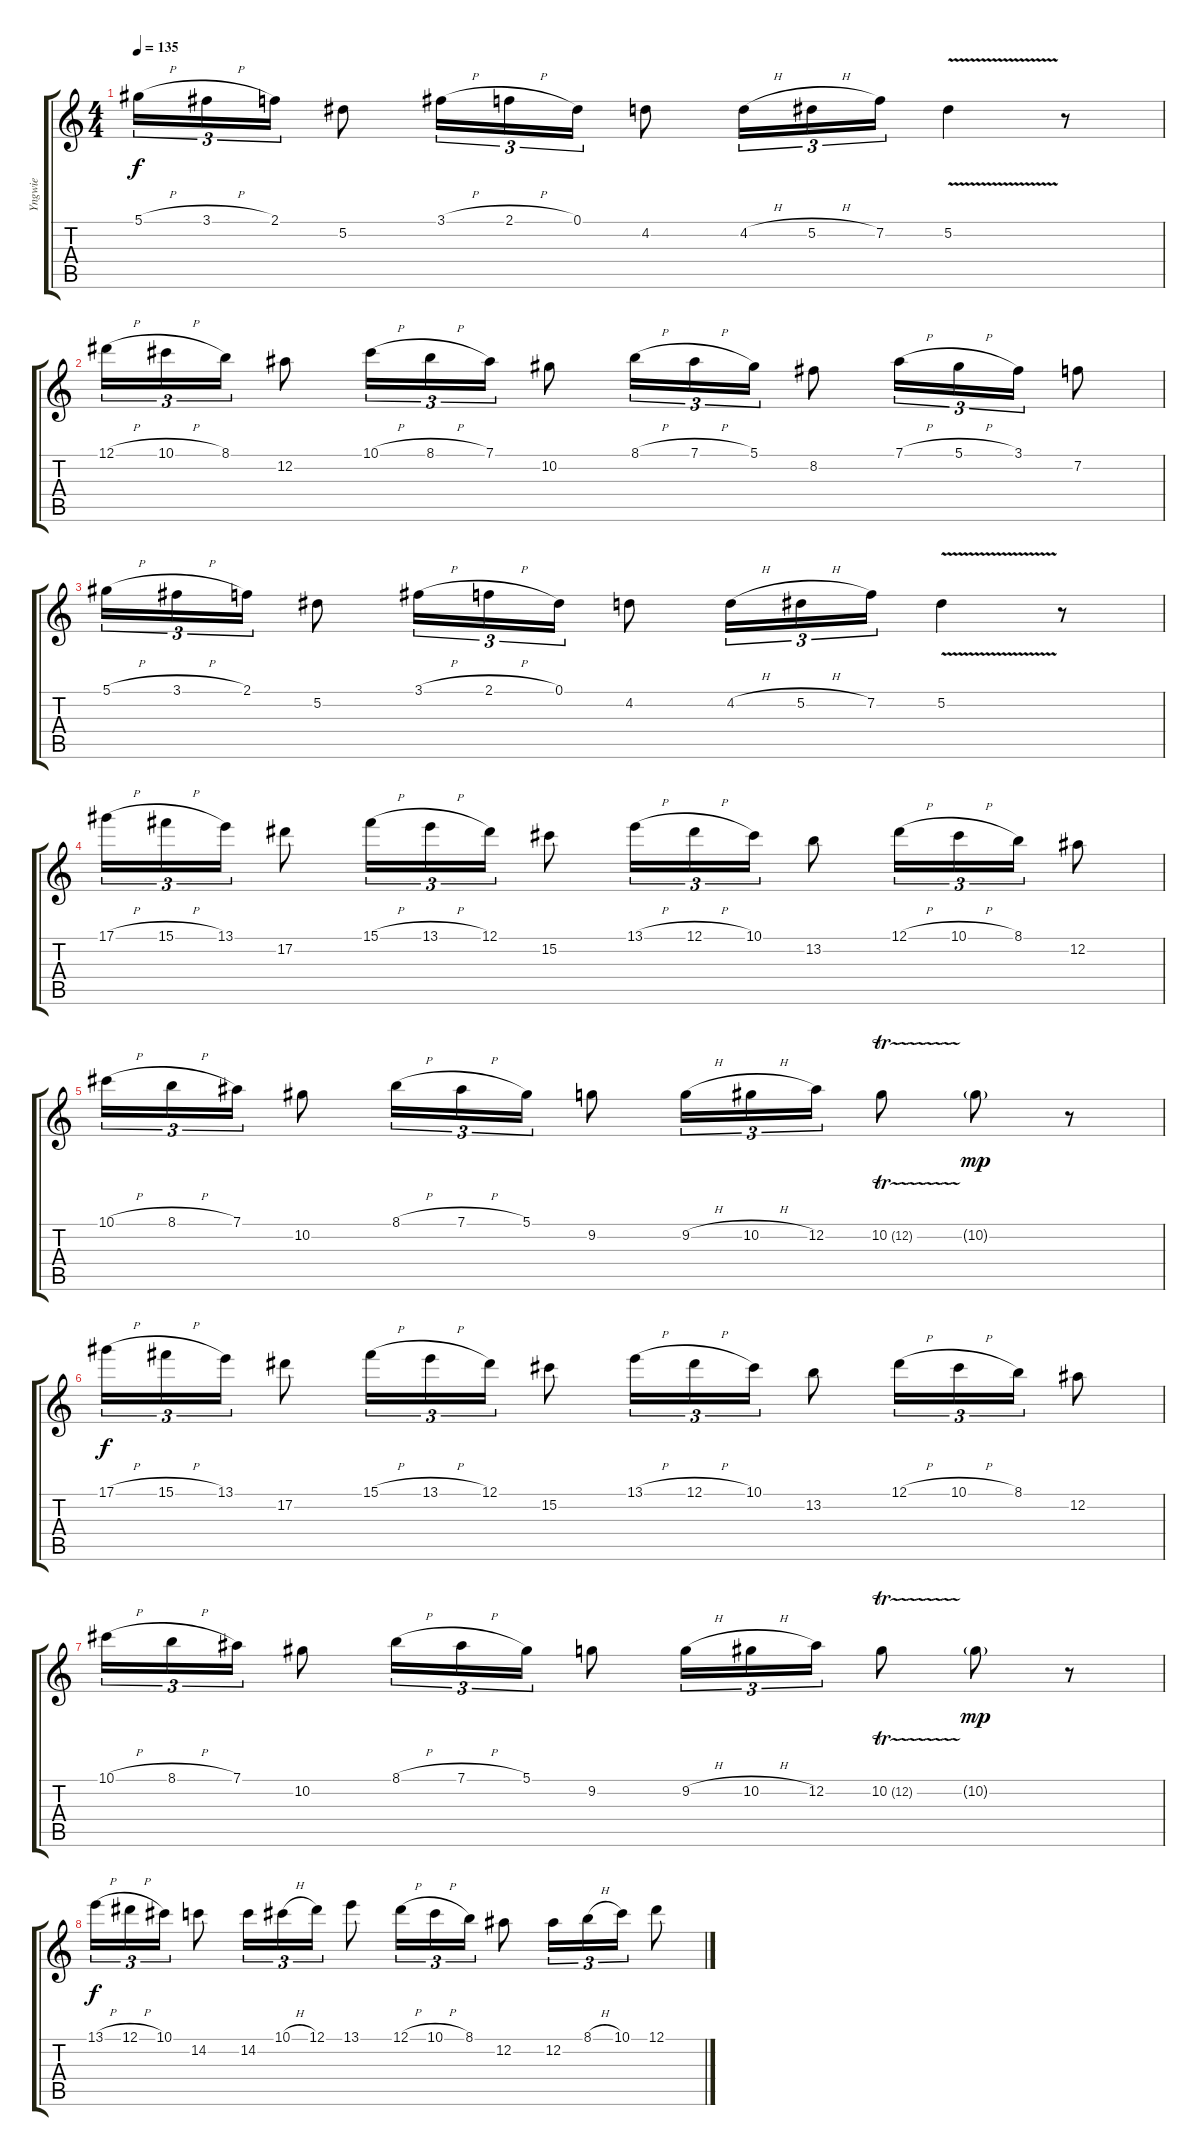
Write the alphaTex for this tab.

\track ("Yngwie" "Yngwie") {instrument overdrivenguitar}
\staff {score tabs}
\tuning (Eb4 Bb3 Gb3 Db3 Ab2 Eb2) {hide}
\ts (4 4)
\tempo 135
\clef g2
\ks c
5.1{h}.16{tu (3 2) dy f} 3.1{h}.16{tu (3 2)} 2.1.16{tu (3 2)} 5.2.8 3.1{h}.16{tu (3 2)} 2.1{h}.16{tu (3 2)} 0.1.16{tu (3 2)} 4.2.8 4.2{h}.16{tu (3 2)} 5.2{h}.16{tu (3 2)} 7.2.16{tu (3 2)} 5.2{v}.4 r.8 |
12.1{h}.16{tu (3 2)} 10.1{h}.16{tu (3 2)} 8.1.16{tu (3 2)} 12.2.8 10.1{h}.16{tu (3 2)} 8.1{h}.16{tu (3 2)} 7.1.16{tu (3 2)} 10.2.8 8.1{h}.16{tu (3 2)} 7.1{h}.16{tu (3 2)} 5.1.16{tu (3 2)} 8.2.8 7.1{h}.16{tu (3 2)} 5.1{h}.16{tu (3 2)} 3.1.16{tu (3 2)} 7.2.8 |
5.1{h}.16{tu (3 2)} 3.1{h}.16{tu (3 2)} 2.1.16{tu (3 2)} 5.2.8 3.1{h}.16{tu (3 2)} 2.1{h}.16{tu (3 2)} 0.1.16{tu (3 2)} 4.2.8 4.2{h}.16{tu (3 2)} 5.2{h}.16{tu (3 2)} 7.2.16{tu (3 2)} 5.2{v}.4 r.8 |
17.1{h}.16{tu (3 2)} 15.1{h}.16{tu (3 2)} 13.1.16{tu (3 2)} 17.2.8 15.1{h}.16{tu (3 2)} 13.1{h}.16{tu (3 2)} 12.1.16{tu (3 2)} 15.2.8 13.1{h}.16{tu (3 2)} 12.1{h}.16{tu (3 2)} 10.1.16{tu (3 2)} 13.2.8 12.1{h}.16{tu (3 2)} 10.1{h}.16{tu (3 2)} 8.1.16{tu (3 2)} 12.2.8 |
10.1{h}.16{tu (3 2)} 8.1{h}.16{tu (3 2)} 7.1.16{tu (3 2)} 10.2.8 8.1{h}.16{tu (3 2)} 7.1{h}.16{tu (3 2)} 5.1.16{tu (3 2)} 9.2.8 9.2{h}.16{tu (3 2)} 10.2{h}.16{tu (3 2)} 12.2.16{tu (3 2)} 10.2{tr (12 32)}.8 10.2{g}.8{dy mp} r.8 |
17.1{h}.16{tu (3 2) dy f} 15.1{h}.16{tu (3 2)} 13.1.16{tu (3 2)} 17.2.8 15.1{h}.16{tu (3 2)} 13.1{h}.16{tu (3 2)} 12.1.16{tu (3 2)} 15.2.8 13.1{h}.16{tu (3 2)} 12.1{h}.16{tu (3 2)} 10.1.16{tu (3 2)} 13.2.8 12.1{h}.16{tu (3 2)} 10.1{h}.16{tu (3 2)} 8.1.16{tu (3 2)} 12.2.8 |
10.1{h}.16{tu (3 2)} 8.1{h}.16{tu (3 2)} 7.1.16{tu (3 2)} 10.2.8 8.1{h}.16{tu (3 2)} 7.1{h}.16{tu (3 2)} 5.1.16{tu (3 2)} 9.2.8 9.2{h}.16{tu (3 2)} 10.2{h}.16{tu (3 2)} 12.2.16{tu (3 2)} 10.2{tr (12 32)}.8 10.2{g}.8{dy mp} r.8 |
13.1{h}.16{tu (3 2) dy f} 12.1{h}.16{tu (3 2)} 10.1.16{tu (3 2)} 14.2.8 14.2.16{tu (3 2)} 10.1{h}.16{tu (3 2)} 12.1.16{tu (3 2)} 13.1.8 12.1{h}.16{tu (3 2)} 10.1{h}.16{tu (3 2)} 8.1.16{tu (3 2)} 12.2.8 12.2.16{tu (3 2)} 8.1{h}.16{tu (3 2)} 10.1.16{tu (3 2)} 12.1.8
